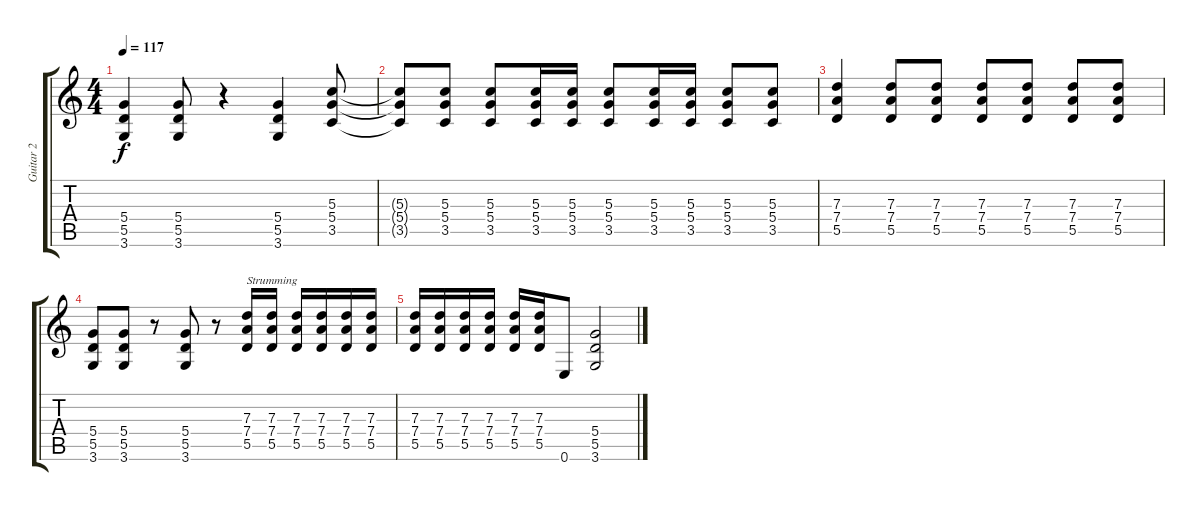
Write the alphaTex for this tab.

\track ("Guitar 2" "Guitar 2") {instrument overdrivenguitar}
\staff {score tabs}
\tuning (E4 B3 G3 D3 A2 E2) {hide}
\ts (4 4)
\tempo 117
\clef g2
\ks c
(5.4 5.5 3.6).4{dy f} (5.4 5.5 3.6).8 r.4 (5.4 5.5 3.6).4 (5.3 5.4 3.5).8 |
(5.3{t} 5.4{t} 3.5{t}).8 (5.3 5.4 3.5).8 (5.3 5.4 3.5).8 (5.3 5.4 3.5).16 (5.3 5.4 3.5).16 (5.3 5.4 3.5).8 (5.3 5.4 3.5).16 (5.3 5.4 3.5).16 (5.3 5.4 3.5).8 (5.3 5.4 3.5).8 |
(7.3 7.4 5.5).4 (7.3 7.4 5.5).8 (7.3 7.4 5.5).8 (7.3 7.4 5.5).8 (7.3 7.4 5.5).8 (7.3 7.4 5.5).8 (7.3 7.4 5.5).8 |
(5.4 5.5 3.6).8 (5.4 5.5 3.6).8 r.8 (5.4 5.5 3.6).8 r.8 (7.3 7.4 5.5).16{txt "Strumming"} (7.3 7.4 5.5).16 (7.3 7.4 5.5).16 (7.3 7.4 5.5).16 (7.3 7.4 5.5).16 (7.3 7.4 5.5).16 |
(7.3 7.4 5.5).16 (7.3 7.4 5.5).16 (7.3 7.4 5.5).16 (7.3 7.4 5.5).16 (7.3 7.4 5.5).16 (7.3 7.4 5.5).16 0.6.8 (5.4 5.5 3.6).2
